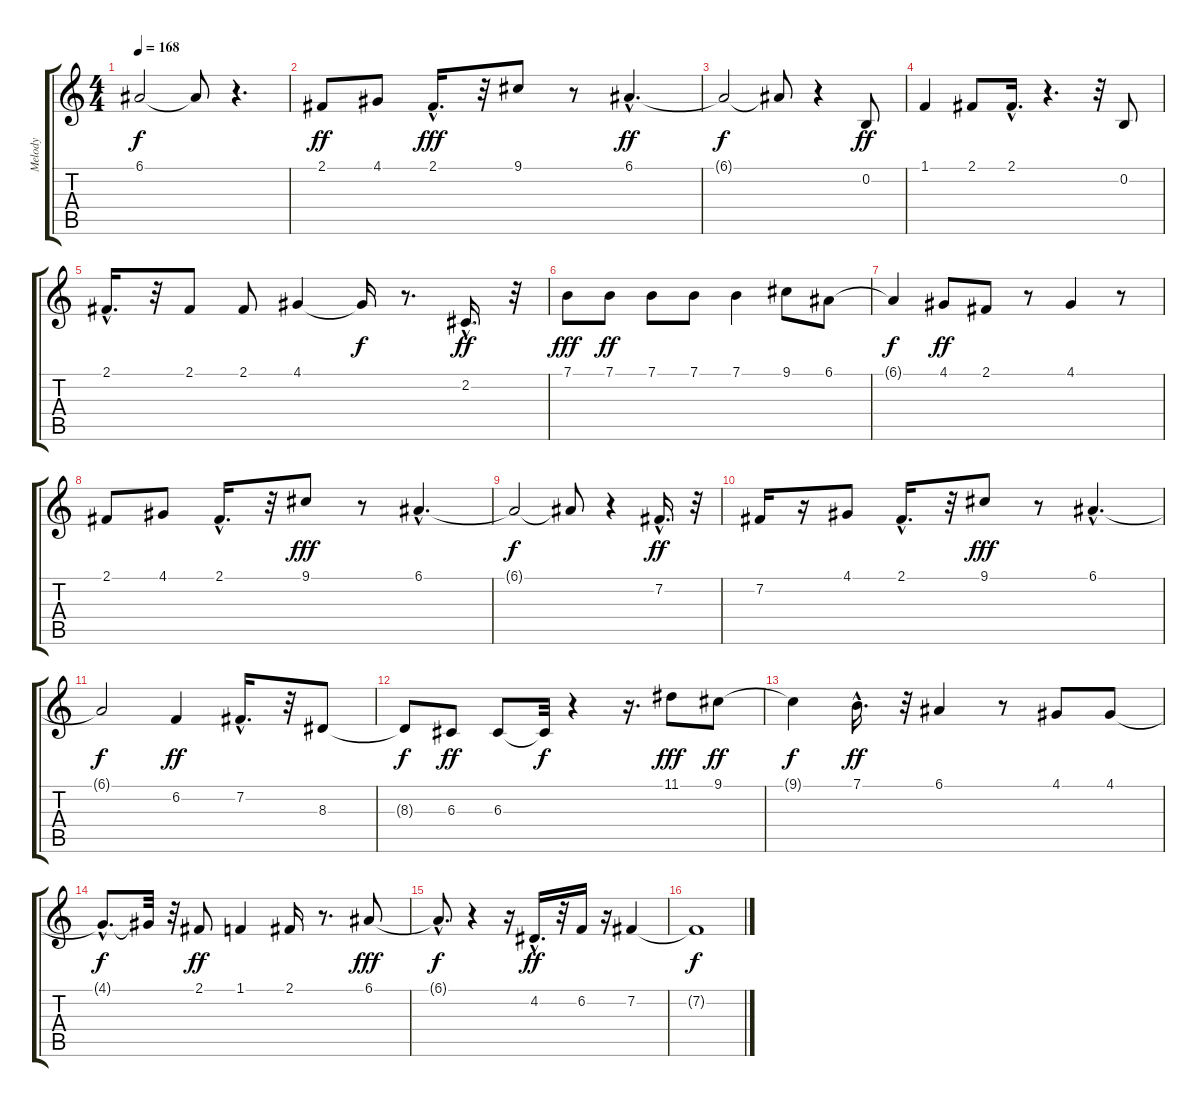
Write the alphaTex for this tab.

\track ("Melody" "Melody") {instrument flute}
\staff {score tabs}
\tuning (E4 B3 G3 D3 A2 E2) {hide}
\ts (4 4)
\tempo 168
\clef g2
\ks c
6.1{t}.2{dy f} 6.1{t}.8 r.4{d} |
2.1.8{dy ff} 4.1.8 2.1{hac}.16{d dy fff} r.32 9.1.8 r.8 6.1{hac}.4{d dy ff} |
6.1{t}.2{dy f} 6.1{t}.8 r.4 0.2.8{dy ff} |
1.1.4 2.1.8 2.1{hac}.16{d} r.4{d} r.32 0.2.8 |
2.1{hac}.16{d} r.32 2.1.8 2.1.8 4.1.4 4.1{t}.16{dy f} r.8{d} 2.2{hac}.16{d dy ff} r.32 |
7.1.8{dy fff} 7.1.8{dy ff} 7.1.8 7.1.8 7.1.4 9.1.8 6.1.8 |
6.1{t}.4{dy f} 4.1.8{dy ff} 2.1.8 r.8 4.1.4 r.8 |
2.1.8 4.1.8 2.1{hac}.16{d} r.32 9.1.8{dy fff} r.8 6.1{hac}.4{d} |
6.1{t}.2{dy f} 6.1{t}.8 r.4 7.2{hac}.16{d dy ff} r.32 |
7.2.16 r.16 4.1.8 2.1{hac}.16{d} r.32 9.1.8{dy fff} r.8 6.1{hac}.4{d} |
6.1{t}.2{dy f} 6.2.4{dy ff} 7.2{hac}.16{d} r.32 8.3.8 |
8.3{t}.8{dy f} 6.3.8{dy ff} 6.3.8 6.3{t}.32{dy f} r.4 r.16{d} 11.1.8{dy fff} 9.1.8{dy ff} |
9.1{t}.4{dy f} 7.1{hac}.16{d dy ff} r.32 6.1.4 r.8 4.1.8 4.1.8 |
4.1{hac t}.8{d dy f} 4.1{t}.32 r.32 2.1.8{dy ff} 1.1.4 2.1.16 r.8{d} 6.1.8{dy fff} |
6.1{hac t}.8{d dy f} r.4 r.16 4.2{hac}.16{d dy ff} r.32 6.2.16 r.16 7.2.4 |
7.2{t}.1{dy f}
